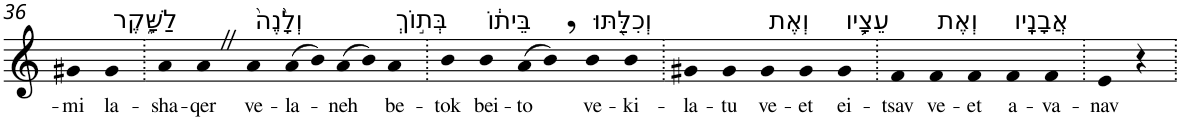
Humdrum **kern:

**kern	**text
*part1	*part1
*staff1	*staff1
*I"Piano	*
*I'Pno	*
!!LO:PB:g=z
*clefG2	*
*k[]	*
=36	=36
!	!LO:LY:b
4g#X	-mi
!LO:TX:a:t=לַשָּׁ֑קֶר	!
!	!LO:LY:b
4g#	la-
=37.	=37.
!	!LO:LY:b
4a	-sha-
!	!LO:LY:b
4aZ	-qer
!LO:TX:a:t=וְלָ֙נֶה֙	!
!	!LO:LY:b
4a	ve-
!	!LO:LY:b
(>8a	-la-
8b)	.
!	!LO:LY:b
(>8a	-neh
8b)	.
!LO:TX:a:t=בְּת֣וֹךְ	!
!	!LO:LY:b
4a	be-
=38.	=38.
!	!LO:LY:b
4b	-tok
!LO:TX:a:t=בֵּית֔וֹ	!
!	!LO:LY:b
4b	bei-
!	!LO:LY:b
(>8a	-to
8b,)	.
!LO:TX:a:t=וְכִלַּ֖תּוּ	!
!	!LO:LY:b
4b	ve-
!	!LO:LY:b
4b	-ki-
=39.	=39.
!	!LO:LY:b
4g#X	-la-
!	!LO:LY:b
4g#	-tu
!LO:TX:a:t=וְאֶת	!
!	!LO:LY:b
4g#	ve-
!	!LO:LY:b
4g#	-et
!LO:TX:a:t=עֵצָ֥יו	!
!	!LO:LY:b
4g#	ei-
=40.	=40.
!	!LO:LY:b
4f	-tsav
!LO:TX:a:t=וְאֶת	!
!	!LO:LY:b
4f	ve-
!	!LO:LY:b
4f	-et
!LO:TX:a:t=אֲבָנָֽיו	!
!	!LO:LY:b
4f	a-
!	!LO:LY:b
4f	-va-
=41.	=41.
!	!LO:LY:b
4e	-nav
4r	.
=.	=.
*-	*-
